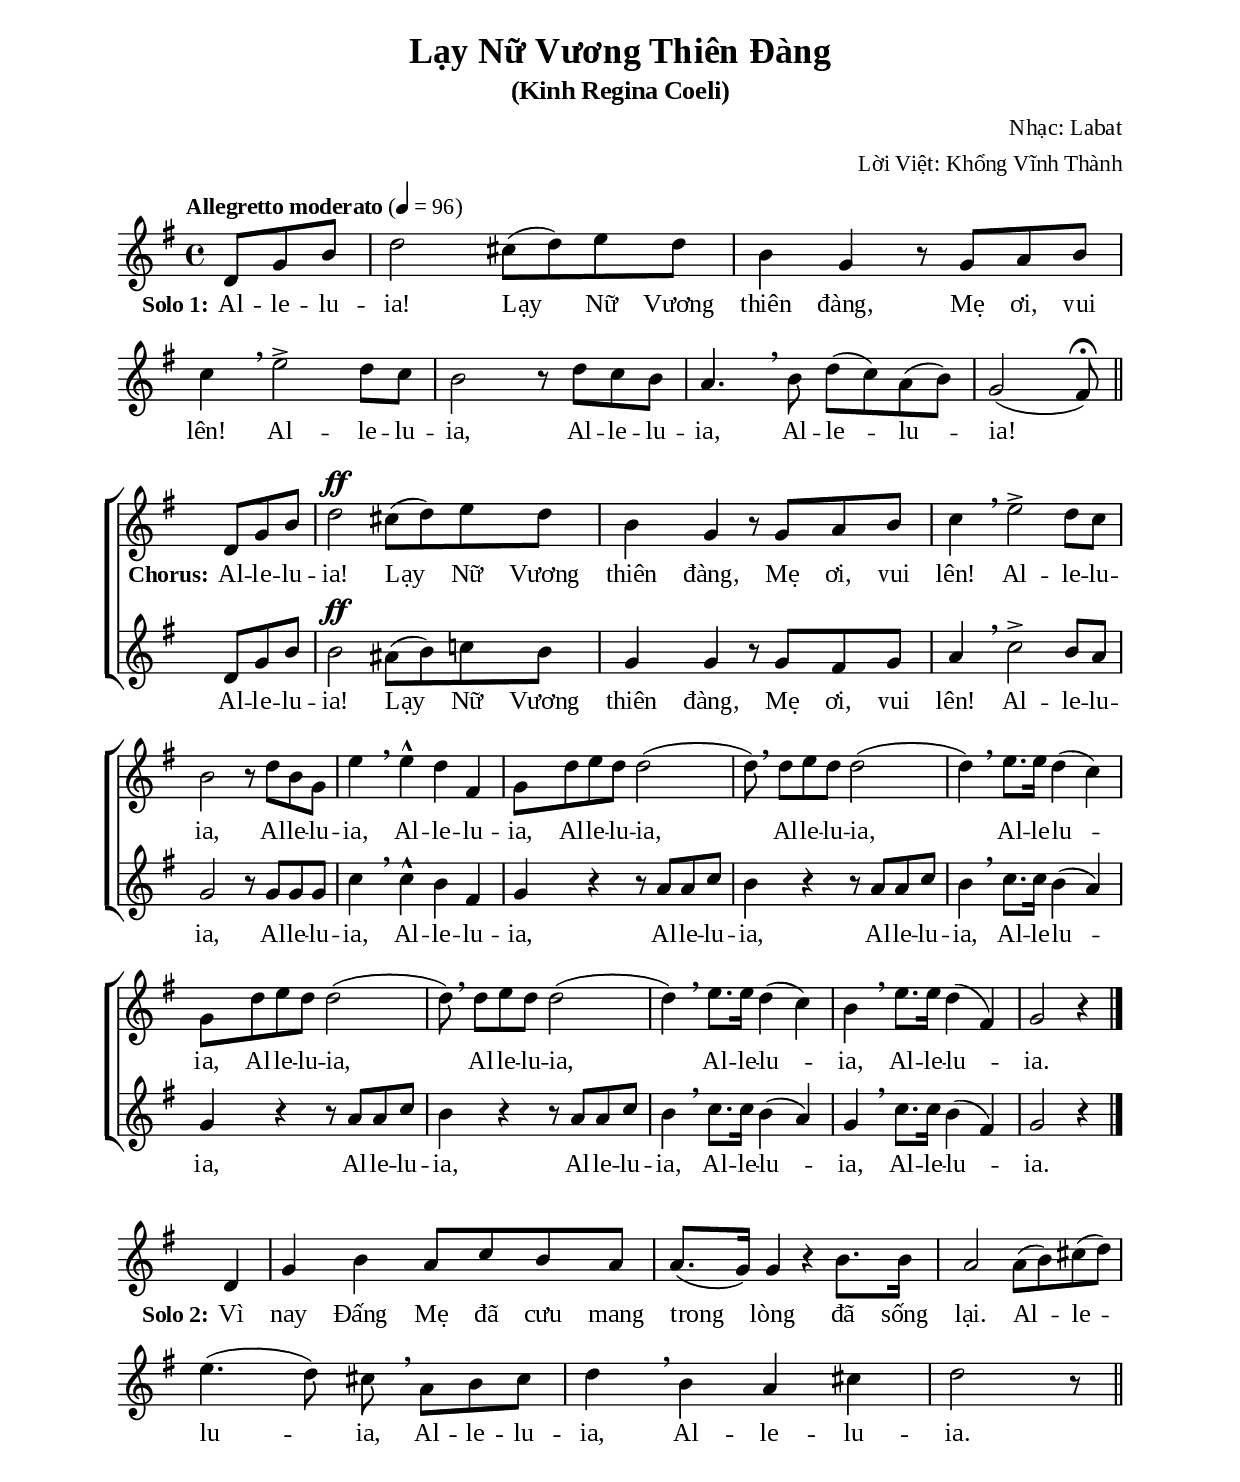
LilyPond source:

% Cài đặt chung
\version "2.20.0"
\include "english.ly"

\header {
  title = "Lạy Nữ Vương Thiên Đàng"
  subtitle = "(Kinh Regina Coeli)"
  composer = "Nhạc: Labat"
  arranger = "Lời Việt: Khổng Vĩnh Thành"
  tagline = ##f
}

global = {
  \key g \major
  \time 4/4
}

\paper {
  #(set-paper-size "a4")
  top-margin = 15\mm
  bottom-margin = 15\mm
  left-margin = 20\mm
  right-margin = 20\mm
  indent = #0
  #(define fonts
	 (make-pango-font-tree "Liberation Serif"
	 		       "Liberation Serif"
			       "Liberation Serif"
			       (/ 20 20)))
}

inNghieng = { \override LyricText.font-shape = #'italic }

% Nhạc điệp khúc
nhacSoloMot = \relative c' {
  \tempo "Allegretto moderato" 4 = 96
  \override Lyrics.LyricSpace.minimum-distance = #2.5
  \override Score.BarNumber.break-visibility = ##(#f #f #f)
  \partial 4. d8 g b |
  d2 cs8 (d) e d |
  b4 g r8 g a b |
  c4 \breathe e2 -> d8 c |
  b2 r8 d c b |
  a4. \breathe b8 d (c) a (b) |
  g2 (fs8) \fermata \bar "||"
}

nhacDiepKhucSop = \relative c' {
  \override Lyrics.LyricSpace.minimum-distance = #2.5
  \override Score.BarNumber.break-visibility = ##(#f #f #f)
  \partial 4. d8 g b |
  d2 ^\ff cs8 (d) e d |
  b4 g r8 g a b |
  c4 \breathe e2 -> d8 c |
  b2 r8 d b g |
  e'4 \breathe e -^ d fs, |
  g8 d' e d d2 ( |
  d8) \breathe d e d d2 ( |
  d4) \breathe e8. e16 d4 (c) |
  g8 d' e d d2 ( |
  d8) \breathe d e d d2 ( |
  d4) \breathe e8. e16 d4 (c) |
  b4 \breathe e8. e16 d4 (fs,) |
  g2 r4 \bar "|."
}

nhacDiepKhucBass = \relative c' {
  \override Lyrics.LyricSpace.minimum-distance = #2.5
  \override Score.BarNumber.break-visibility = ##(#f #f #f)
  \partial 4. d8 g b |
  b2 ^\ff as8 (b) c! b |
  g4 g r8 g8 fs g |
  a4 \breathe c2 -> b8 a |
  g2 r8 g g g |
  c4 \breathe c -^ b fs |
  g4 r4 r8 a a c |
  b4 r r8 a a c |
  b4 \breathe c8. c16 b4 (a) |
  g4 r4 r8 a a c |
  b4 r4 r8 a a c |
  b4 \breathe c8. c16 b4 (a) |
  g \breathe c8. c16 b4 (fs) |
  g2 r4 \bar "|."
}

% Nhạc phiên khúc một
nhacSoloHai = \relative c' {
  \override Lyrics.LyricSpace.minimum-distance = #2.5
  \override Score.BarNumber.break-visibility = ##(#f #f #f)
  \partial 4 d4 |
  g b a8 c b a |
  a8. (g16) g4 r b8. b16 |
  a2 a8 (b) cs (d) |
  e4. (d8) cs \breathe a b cs |
  d4 \breathe b a cs |
  d2 r8 \bar "||"
}

% Lời phiên khúc
loiPhienKhucMot = \lyricmode {
  \set stanza = #"Solo 1:"
  Al -- le -- lu -- ia! Lạy Nữ Vương thiên đàng, Mẹ ơi, vui lên!
  Al -- le -- lu -- ia, Al -- le -- lu -- ia, Al -- le -- lu -- ia!
}

% Lời điệp khúc
loiDiepKhucSop = \lyricmode {
  \set stanza = #"Chorus:"
  Al -- le -- lu -- ia! Lạy Nữ Vương thiên đàng, Mẹ ơi, vui lên!
  Al -- le -- lu -- ia, Al -- le -- lu -- ia, Al -- le -- lu -- ia,
  Al -- le -- lu -- ia, Al -- le -- lu -- ia, Al -- le -- lu -- ia,
  Al -- le -- lu -- ia, Al -- le -- lu -- ia, Al -- le -- lu -- ia,
  Al -- le -- lu -- ia.
}

loiDiepKhucBass = \lyricmode {
  Al -- le -- lu -- ia! Lạy Nữ Vương thiên đàng, Mẹ ơi, vui lên!
  Al -- le -- lu -- ia, Al -- le -- lu -- ia, Al -- le -- lu -- ia,
  Al -- le -- lu -- ia, Al -- le -- lu -- ia, Al -- le -- lu -- ia,
  Al -- le -- lu -- ia, Al -- le -- lu -- ia, Al -- le -- lu -- ia,
  Al -- le -- lu -- ia.
}

% Lời phiên khúc hai
loiPhienKhucHai = \lyricmode {
  \set stanza = #"Solo 2:"
  Vì nay Đấng Mẹ đã cưu mang trong lòng đã sống lại.
  Al -- le -- lu -- ia, Al -- le -- lu -- ia, Al -- le -- lu -- ia.
}

% Dàn trang
\score {
  \new ChoirStaff <<
    \new Staff = soloMot <<
      \new Voice = "sopranos" {
        \global \stemNeutral \nhacSoloMot
      }
    >>
    \new Lyrics \lyricsto sopranos \loiPhienKhucMot
  >>
}

\score {
  \new ChoirStaff <<
    \new Staff <<
      \override Staff.TimeSignature.transparent = ##t
      \new Voice = "Soprano" { \clef treble \global \nhacDiepKhucSop }
      \new Lyrics \lyricsto Soprano \loiDiepKhucSop
    >>
    \new Staff <<
      \override Staff.TimeSignature.transparent = ##t
      \new Voice = "Bass" { \clef treble \global \nhacDiepKhucBass }
      \new Lyrics \lyricsto Bass \loiDiepKhucBass
    >>
  >>
}

\score {
  \new ChoirStaff <<
    \new Staff = soloHai <<
      \override Staff.TimeSignature.transparent = ##t
      \new Voice = "sopranos" {
        \global \stemNeutral \nhacSoloHai
      }
    >>
    \new Lyrics \lyricsto sopranos \loiPhienKhucHai
  >>
}
